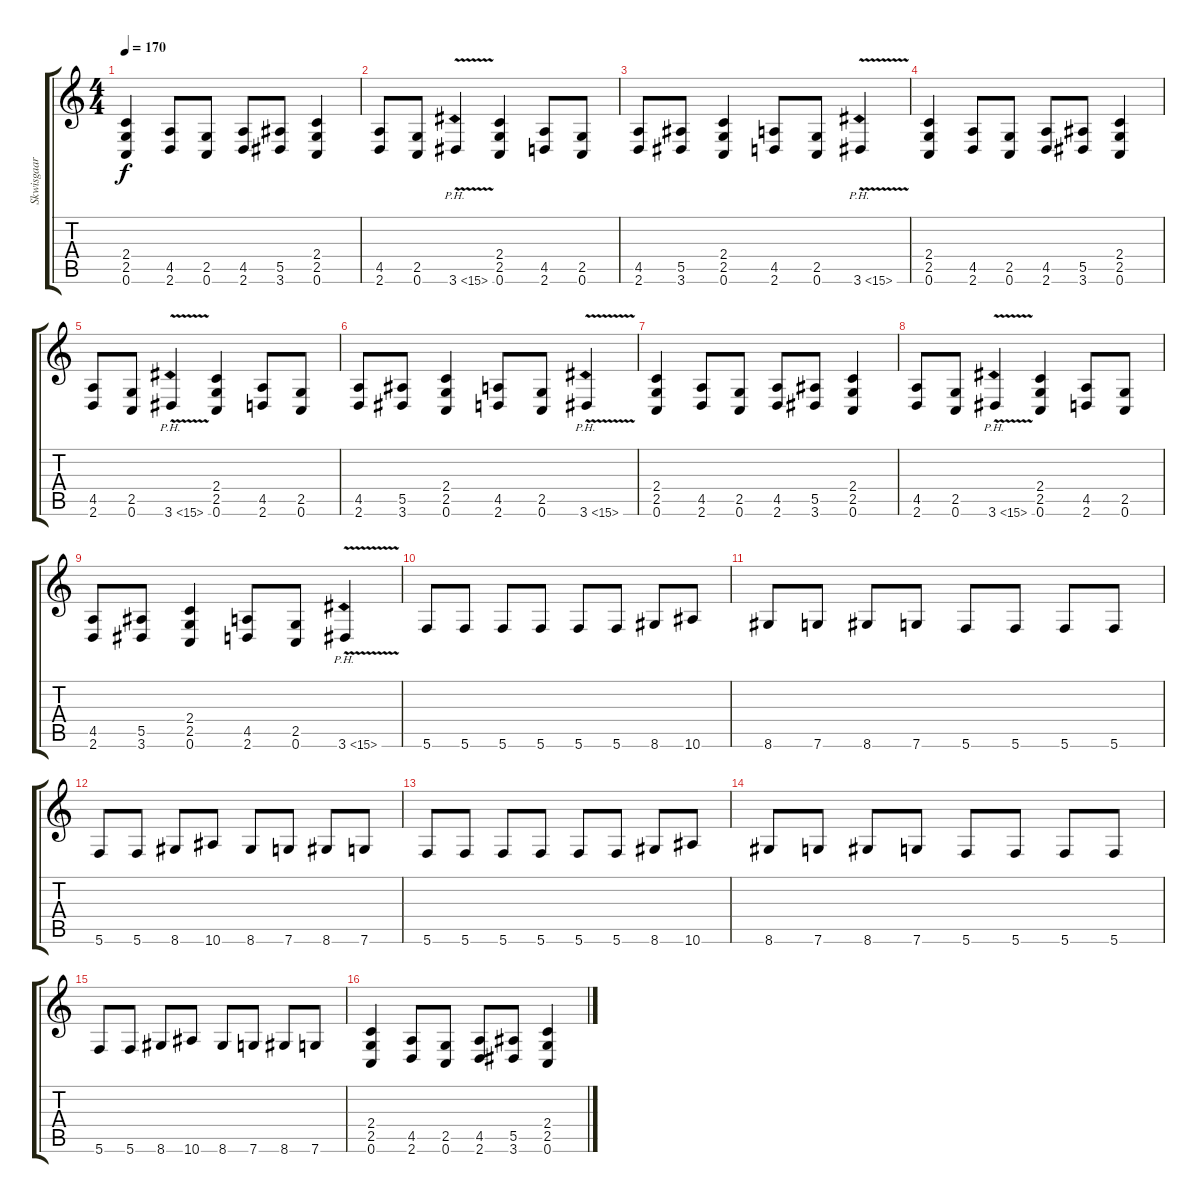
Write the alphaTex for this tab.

\track ("Skwisgaar Skwigelf" "Skwisgaar ") {instrument distortionguitar}
\staff {score tabs}
\tuning (C4 G3 Eb3 Bb2 F2 C2) {hide}
\ts (4 4)
\tempo 170
\clef g2
\ks c
(2.4 2.5 0.6).4{dy f} (4.5 2.6).8 (2.5 0.6).8 (4.5 2.6).8 (5.5 3.6).8 (2.4 2.5 0.6).4 |
(4.5 2.6).8 (2.5 0.6).8 3.6{ph 12 v}.4 (2.4 2.5 0.6).4 (4.5 2.6).8 (2.5 0.6).8 |
(4.5 2.6).8 (5.5 3.6).8 (2.4 2.5 0.6).4 (4.5 2.6).8 (2.5 0.6).8 3.6{ph 12 v}.4 |
(2.4 2.5 0.6).4 (4.5 2.6).8 (2.5 0.6).8 (4.5 2.6).8 (5.5 3.6).8 (2.4 2.5 0.6).4 |
(4.5 2.6).8 (2.5 0.6).8 3.6{ph 12 v}.4 (2.4 2.5 0.6).4 (4.5 2.6).8 (2.5 0.6).8 |
(4.5 2.6).8 (5.5 3.6).8 (2.4 2.5 0.6).4 (4.5 2.6).8 (2.5 0.6).8 3.6{ph 12 v}.4 |
(2.4 2.5 0.6).4 (4.5 2.6).8 (2.5 0.6).8 (4.5 2.6).8 (5.5 3.6).8 (2.4 2.5 0.6).4 |
(4.5 2.6).8 (2.5 0.6).8 3.6{ph 12 v}.4 (2.4 2.5 0.6).4 (4.5 2.6).8 (2.5 0.6).8 |
(4.5 2.6).8 (5.5 3.6).8 (2.4 2.5 0.6).4 (4.5 2.6).8 (2.5 0.6).8 3.6{ph 12 v}.4 |
5.6.8 5.6.8 5.6.8 5.6.8 5.6.8 5.6.8 8.6.8 10.6.8 |
8.6.8 7.6.8 8.6.8 7.6.8 5.6.8 5.6.8 5.6.8 5.6.8 |
5.6.8 5.6.8 8.6.8 10.6.8 8.6.8 7.6.8 8.6.8 7.6.8 |
5.6.8 5.6.8 5.6.8 5.6.8 5.6.8 5.6.8 8.6.8 10.6.8 |
8.6.8 7.6.8 8.6.8 7.6.8 5.6.8 5.6.8 5.6.8 5.6.8 |
5.6.8 5.6.8 8.6.8 10.6.8 8.6.8 7.6.8 8.6.8 7.6.8 |
(2.4 2.5 0.6).4 (4.5 2.6).8 (2.5 0.6).8 (4.5 2.6).8 (5.5 3.6).8 (2.4 2.5 0.6).4
